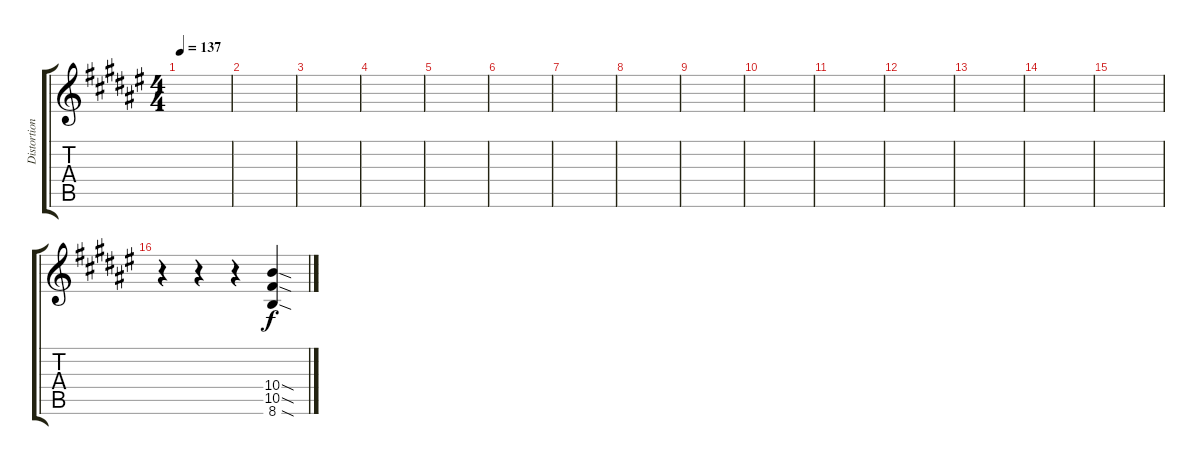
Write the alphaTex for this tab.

\track ("Distortion Josh rand" "Distortion") {instrument distortionguitar}
\staff {score tabs}
\tuning (Eb4 Bb3 Gb3 Db3 Ab2 Eb2) {hide}
\ts (4 4)
\tempo 137
\clef g2
\ks d#minor
|
|
|
|
|
|
|
|
|
|
|
|
|
|
|
r.4 r.4 r.4 (10.4{sod} 10.5{sod} 8.6{sod}).4
